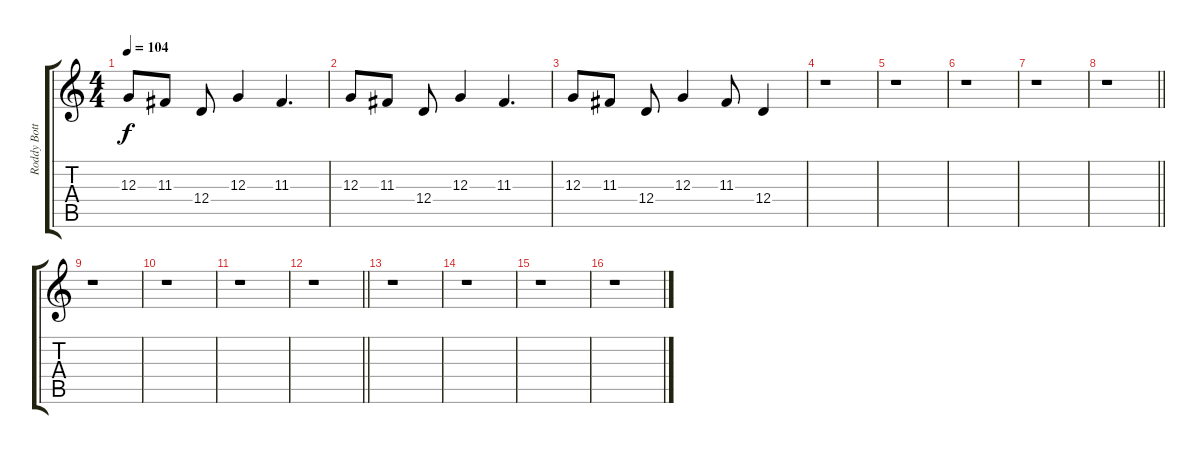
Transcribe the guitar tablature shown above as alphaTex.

\track ("Roddy Bottum - Piano" "Roddy Bott") {instrument brightacousticpiano}
\staff {score tabs}
\tuning (E4 B3 G3 D3 A2 E2) {hide}
\ts (4 4)
\tempo 104
\clef g2
\ks c
12.3.8{dy f volume 10} 11.3.8 12.4.8 12.3.4 11.3.4{d} |
12.3.8 11.3.8 12.4.8 12.3.4 11.3.4{d} |
12.3.8 11.3.8 12.4.8 12.3.4 11.3.8 12.4.4 |
r.1 |
r.1 |
r.1 |
r.1 |
\barLineRight lightlight
r.1 |
r.1 |
r.1 |
r.1 |
\barLineRight lightlight
r.1 |
r.1 |
r.1 |
r.1 |
r.1
